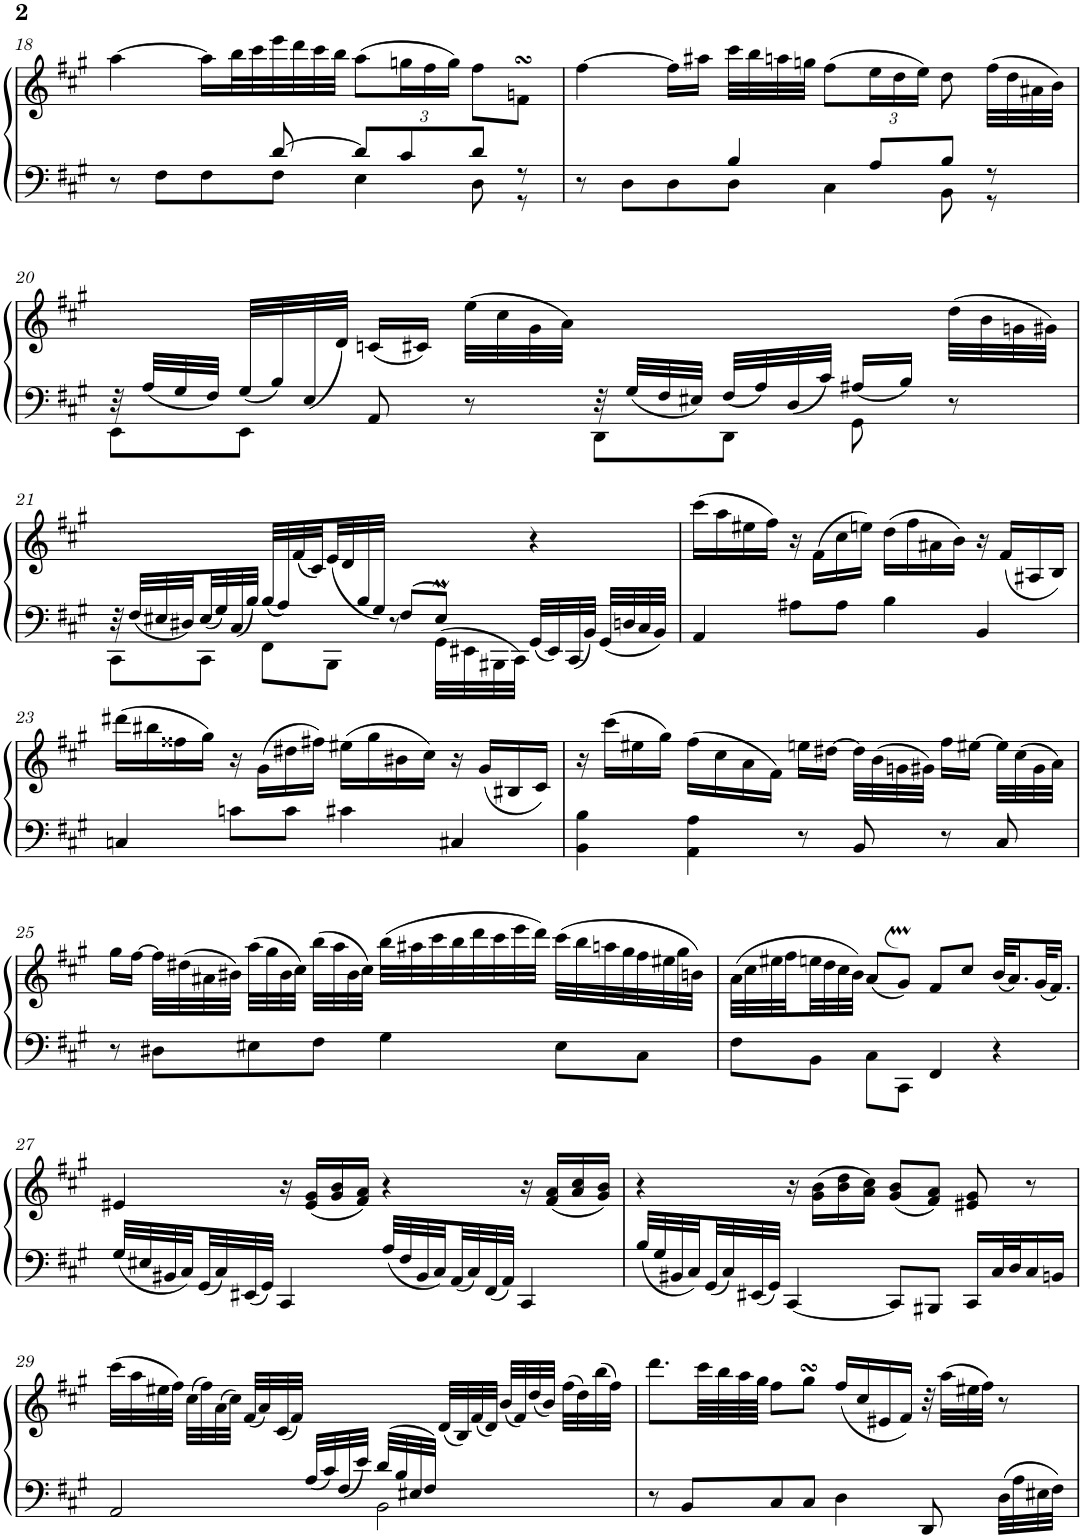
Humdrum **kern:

**kern	**kern
*part1	*part1
*staff2	*staff1
*I"Harpsichord	*
*I'Hch.	*
!!LO:PB:g=z
*clefF4	*clefG2
*k[f#c#g#]	*k[f#c#g#]
*M4/4	*M4/4
*met(c)	*met(c)
=18	=18
*^	*
8r	8ryy	[4aa\
8ryy	8F#\L	.
8ryy	8F#\	16aa\LL]
.	.	32bb\L
.	.	32ccc#\
[8d/	8F#\J	32eee\
.	.	32ddd\
.	.	32ccc#\
.	.	32bb\JJJ
8d/L]	4E\	(8aa\L
*	*	*Xbrackettup
8c#/	.	24ggn\L
.	.	24ff#\
.	.	24gg\JJ)
8d/J	8D\	8ff#\L
8r	8r	8f#\sSSs 8gn\sSSsJ
=19	=19	=19
8r	8ryy	[4ff#\
8ryy	8D\L	.
8ryy	8D\	16ff#\LL]
.	.	16aa#X\JJ
4B/	8D\J	32ccc#\LLL
.	.	32bb\
.	.	32aan\
.	.	32ggn\JJJ
.	4C#\	(8ff#\L
8A/L	.	24ee\L
.	.	24dd\
.	.	24ee\JJ)
8B/J	8BB\	8dd\
8r	8r	(32ff#\LLL
.	.	32dd\
.	.	32a#X\
.	.	32b\JJJ)
!!LO:LB:g=z
=20	=20	=20
32ryy	8EE\L	32r
32A/LLL	.	8.ryy
32G#/	.	.
32F#/JJJ	.	.
32G#/LLL	8EE\J	.
32B/	.	.
(<32E/	.	.
16ryy	.	32d/JJJ)
.	8AA/	(16cn/LL
.	.	16c#X/JJ)
.	8r	(32ee\LLL
.	.	32cc#\
.	.	32g#\
.	.	32a\JJJ)
.	8DD\L	32r
32G#/LLL	.	16.ryy
32F#/	.	.
32E#X/JJJ	.	.
32F#/LLL	8DD\J	.
32A/	.	.
32D/	.	.
32c#/JJJ	.	.
16A#X/LL	8GG#\	.
16B/JJ	.	.
8ryy	8r	(32dd\LLL
.	.	32b\
.	.	32gn\
.	.	32g#X\JJJ)
!!LO:LB:g=z
=21	=21	=21
32ryy	8CC#\L	32r
32F#/LLL	.	32ryy
32E#X/	.	.
32D#X/	.	.
32E#/	8CC#\J	.
32G#/	.	.
32C#/	.	.
32B/JJJ	.	.
32B/LLL	8FF#\L	.
32A/	.	.
8ryy	.	(<32f#/
.	.	32c#/)
.	8BBB\J	(<32e/
.	.	32d/
32B/	.	16ryy
32G#/JJJ)	.	.
8F#/L	8r	.
8E#m/J	32GG#\LLL	.
.	32EE#X\	.
.	32BBB#X\	.
.	32CC#\JJJ	.
4ryy	32GG#/LLL	4r
.	32EE#/	.
.	32CC#/	.
.	32BB/JJJ	.
.	32GG#/LLL	.
.	32Dn/	.
.	32C#/	.
.	32BB/JJJ	.
*v	*v	*
=22	=22
4AA/	(16ccc#\LL
.	16aa\
.	16ee#X\
.	16ff#\JJ)
8A#X\L	16r
.	(16f#\LL
8A#\J	16cc#\
.	16een\JJ)
4B\	(16dd\LL
.	16ff#\
.	16a#X\
.	16b\JJ)
4BB/	16r
.	(16f#/LL
.	16A#X/
.	16B/JJ)
!!LO:LB:g=z
=23	=23
4Cn/	(16ddd#X\LL
.	16bb#X\
.	16ff##X\
.	16gg#\JJ)
8cn\L	16r
.	(16g#\LL
8c\J	16dd#X\
.	16ff#X\JJ)
4c#X\	(16ee#X\LL
.	16gg#\
.	16b#X\
.	16cc#\JJ)
4C#X/	16r
.	(16g#/LL
.	16B#X/
.	16c#/JJ)
=24	=24
4BB\ 4B\	16r
.	(16ccc#\LL
.	16ee#X\
.	16gg#\JJ)
4AA\ 4A\	(16ff#\LL
.	16cc#\
.	16a\
.	16f#\JJ)
8r	16een\LL
.	[16dd#X\JJ
8BB/	32dd#\LLL]
.	(32b\
.	32gn\
.	32g#X\JJJ)
8r	16ff#\LL
.	[16ee#X\JJ
8C#/	32ee#\LLL]
.	(32cc#\
.	32g#\
.	32a\JJJ)
!!LO:LB:g=z
=25	=25
8r	16gg#\LL
.	[16ff#\JJ
8D#X\L	32ff#\LLL]
.	(32dd#X\
.	32a#X\
.	32b#X\JJJ)
8E#X\	(32aa\LLL
.	32gg#\
.	32b#\
.	32cc#\JJJ)
8F#\J	(32bb\LLL
.	32aa\
.	32b#\
.	32cc#\JJJ)
4G#\	(32bb\LLL
.	32aa#X\
.	32ccc#\
.	32bb\
.	32ddd\
.	32ccc#\
.	32eee\
.	32ddd\JJJ)
8E#\L	(32ccc#\LLL
.	32bb\
.	32aan\
.	32gg#\
8C#\J	32ff#\
.	32ee#X\
.	32gg#\
.	32bn\JJJ)
=26	=26
8F#\L	(32a\LLL
.	32cc#\
.	32ee#X\
.	32ff#\
8BB\J	32een\
.	32dd\
.	32cc#\
.	32b\JJJ)
8C#\L	(8a/L
8CC#\J	8g#m/J)
4FF#/	8f#/L
.	8cc#/J
4r	(32b/KLL
.	16.a/)
.	(32g#/K
.	16.f#/JJ)
!!LO:LB:g=z
=27	=27
32G#/LLL	4e#X/
32E#X/	.
32BB#X/	.
32C#/	.
32GG#/	.
32C#/	.
32EE#X/	.
32GG#/JJJ	.
4CC#/	16r
.	(16e#/ 16g#/LL
.	16g#/ 16b/
.	16f#/ 16a/JJ)
32A/LLL	4r
32F#/	.
32BB#/	.
32C#/	.
32AA/	.
32C#/	.
32FF#/	.
32AA/JJJ	.
4CC#/	16r
.	(16f#/ 16a/LL
.	16a/ 16cc#/
.	16g#/ 16b/JJ)
=28	=28
32B/LLL	4r
32G#/	.
32BB#X/	.
32C#/	.
32GG#/	.
32C#/	.
32EE#X/	.
32GG#/JJJ	.
[4CC#/	16r
.	(16g#\ 16b\LL
.	16b\ 16dd\
.	16a\ 16cc#\JJ)
8CC#/L]	(8g#/ 8b/L
8BBB#X/J	8f#/ 8a/J)
16CC#/LL	8e#X/ 8g#/
32C#/L	.
32D/J	.
16C#/	8r
16BBn/JJ	.
!!LO:LB:g=z
=29	=29
*^	*
4.ryy	2AA/	(32ccc#\LLL
.	.	32aa\
.	.	32ee#X\
.	.	32ff#\JJJ)
.	.	(32cc#\LLL
.	.	32ff#\)
.	.	(32a\
.	.	32cc#\JJJ)
.	.	(32f#/LLL
.	.	32a/)
.	.	(32c#/
.	.	32f#/JJJ)
32A/LLL	.	4ryy
32c#/	.	.
32F#/	.	.
32e/JJJ	.	.
32d/LLL	2BB\	.
32B/	.	.
32E#X/	.	.
32F#/JJJ	.	.
4.ryy	.	(32d/LLL
.	.	32B/)
.	.	(32f#/
.	.	32d/JJJ)
.	.	(32b/LLL
.	.	32f#/)
.	.	(32dd/
.	.	32b/JJJ)
.	.	(32ff#\LLL
.	.	32dd\)
.	.	(32bb\
.	.	32ff#\JJJ)
*v	*v	*
=30	=30
8r	8.ddd\L
8BB/L	.
.	64ccc#\LLL
.	64bb\
.	64aa\
.	64gg#\JJJJ
8C#/	8ff#\L
8C#/J	8gg#sSsS\J
4D\	(16ff#/LL
.	16cc#/
.	16e#X/
.	16f#/JJ)
8DD/	32r
.	(32aa\LLL
.	32ee#X\
.	32ff#\JJJ)
32D\LLL	8r
32A\	.
32E#X\	.
32F#\JJJ	.
=	=
*-	*-
